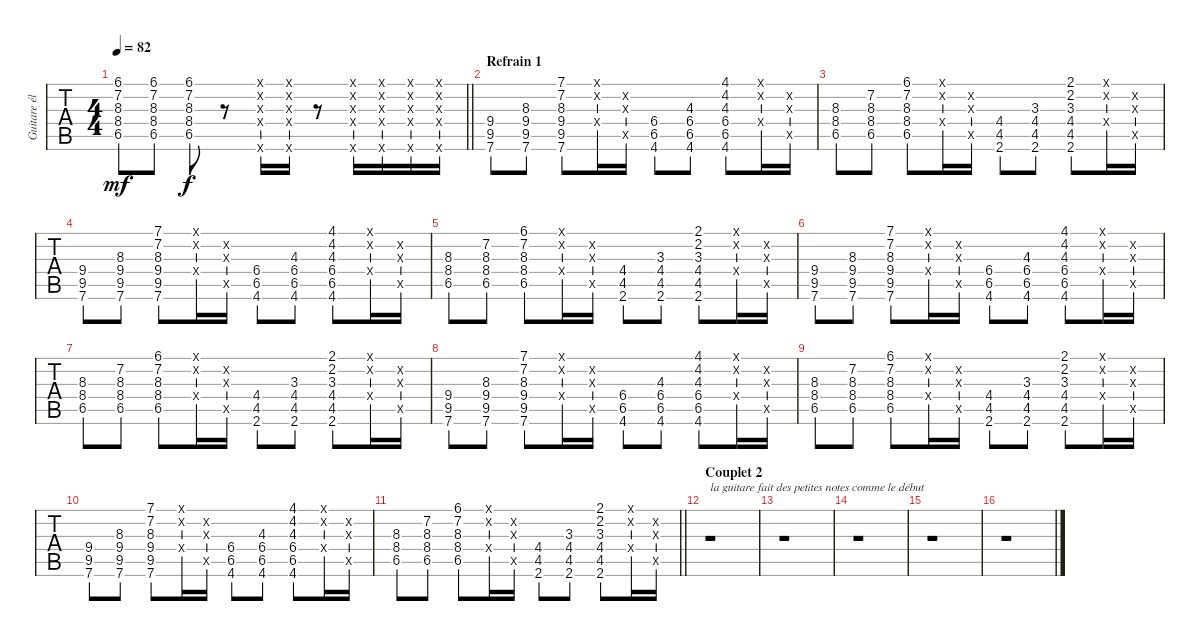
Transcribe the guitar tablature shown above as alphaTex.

\track ("Guitare électrique" "Guitare él") {instrument electricguitarclean}
\staff {tabs}
\tuning (E4 B3 G3 D3 A2 E2) {hide}
\ts (4 4)
\tempo 82
\clef g2
\barLineRight lightlight
\ks c
(6.1 7.2 8.3 8.4 6.5).8{dy mf} (6.1 7.2 8.3 8.4 6.5).8 (6.1 7.2 8.3 8.4 6.5).8{dy f} r.8 (0.1{x} 0.2{x} 0.3{x} 0.4{x} 0.6{x}).16 (0.1{x} 0.2{x} 0.3{x} 0.4{x} 0.6{x}).16 r.8 (0.1{x} 0.2{x} 0.3{x} 0.4{x} 0.6{x}).16 (0.1{x} 0.2{x} 0.3{x} 0.4{x} 0.6{x}).16 (0.1{x} 0.2{x} 0.3{x} 0.4{x} 0.6{x}).16 (0.1{x} 0.2{x} 0.3{x} 0.4{x} 0.6{x}).16 |
\section ("" "Refrain 1")
(9.4 9.5 7.6).8 (8.3 9.4 9.5 7.6).8 (7.1 7.2 8.3 9.4 9.5 7.6).8 (0.1{x} 0.2{x} 0.4{x}).16 (0.2{x} 0.3{x} 0.5{x}).16 (6.4 6.5 4.6).8 (4.3 6.4 6.5 4.6).8 (4.1 4.2 4.3 6.4 6.5 4.6).8 (0.1{x} 0.2{x} 0.4{x}).16 (0.2{x} 0.3{x} 0.5{x}).16 |
(8.3 8.4 6.5).8 (7.2 8.3 8.4 6.5).8 (6.1 7.2 8.3 8.4 6.5).8 (0.1{x} 0.2{x} 0.4{x}).16 (0.2{x} 0.3{x} 0.5{x}).16 (4.4 4.5 2.6).8 (3.3 4.4 4.5 2.6).8 (2.1 2.2 3.3 4.4 4.5 2.6).8 (0.1{x} 0.2{x} 0.4{x}).16 (0.2{x} 0.3{x} 0.5{x}).16 |
(9.4 9.5 7.6).8 (8.3 9.4 9.5 7.6).8 (7.1 7.2 8.3 9.4 9.5 7.6).8 (0.1{x} 0.2{x} 0.4{x}).16 (0.2{x} 0.3{x} 0.5{x}).16 (6.4 6.5 4.6).8 (4.3 6.4 6.5 4.6).8 (4.1 4.2 4.3 6.4 6.5 4.6).8 (0.1{x} 0.2{x} 0.4{x}).16 (0.2{x} 0.3{x} 0.5{x}).16 |
(8.3 8.4 6.5).8 (7.2 8.3 8.4 6.5).8 (6.1 7.2 8.3 8.4 6.5).8 (0.1{x} 0.2{x} 0.4{x}).16 (0.2{x} 0.3{x} 0.5{x}).16 (4.4 4.5 2.6).8 (3.3 4.4 4.5 2.6).8 (2.1 2.2 3.3 4.4 4.5 2.6).8 (0.1{x} 0.2{x} 0.4{x}).16 (0.2{x} 0.3{x} 0.5{x}).16 |
(9.4 9.5 7.6).8 (8.3 9.4 9.5 7.6).8 (7.1 7.2 8.3 9.4 9.5 7.6).8 (0.1{x} 0.2{x} 0.4{x}).16 (0.2{x} 0.3{x} 0.5{x}).16 (6.4 6.5 4.6).8 (4.3 6.4 6.5 4.6).8 (4.1 4.2 4.3 6.4 6.5 4.6).8 (0.1{x} 0.2{x} 0.4{x}).16 (0.2{x} 0.3{x} 0.5{x}).16 |
(8.3 8.4 6.5).8 (7.2 8.3 8.4 6.5).8 (6.1 7.2 8.3 8.4 6.5).8 (0.1{x} 0.2{x} 0.4{x}).16 (0.2{x} 0.3{x} 0.5{x}).16 (4.4 4.5 2.6).8 (3.3 4.4 4.5 2.6).8 (2.1 2.2 3.3 4.4 4.5 2.6).8 (0.1{x} 0.2{x} 0.4{x}).16 (0.2{x} 0.3{x} 0.5{x}).16 |
(9.4 9.5 7.6).8 (8.3 9.4 9.5 7.6).8 (7.1 7.2 8.3 9.4 9.5 7.6).8 (0.1{x} 0.2{x} 0.4{x}).16 (0.2{x} 0.3{x} 0.5{x}).16 (6.4 6.5 4.6).8 (4.3 6.4 6.5 4.6).8 (4.1 4.2 4.3 6.4 6.5 4.6).8 (0.1{x} 0.2{x} 0.4{x}).16 (0.2{x} 0.3{x} 0.5{x}).16 |
(8.3 8.4 6.5).8 (7.2 8.3 8.4 6.5).8 (6.1 7.2 8.3 8.4 6.5).8 (0.1{x} 0.2{x} 0.4{x}).16 (0.2{x} 0.3{x} 0.5{x}).16 (4.4 4.5 2.6).8 (3.3 4.4 4.5 2.6).8 (2.1 2.2 3.3 4.4 4.5 2.6).8 (0.1{x} 0.2{x} 0.4{x}).16 (0.2{x} 0.3{x} 0.5{x}).16 |
(9.4 9.5 7.6).8 (8.3 9.4 9.5 7.6).8 (7.1 7.2 8.3 9.4 9.5 7.6).8 (0.1{x} 0.2{x} 0.4{x}).16 (0.2{x} 0.3{x} 0.5{x}).16 (6.4 6.5 4.6).8 (4.3 6.4 6.5 4.6).8 (4.1 4.2 4.3 6.4 6.5 4.6).8 (0.1{x} 0.2{x} 0.4{x}).16 (0.2{x} 0.3{x} 0.5{x}).16 |
\barLineRight lightlight
(8.3 8.4 6.5).8 (7.2 8.3 8.4 6.5).8 (6.1 7.2 8.3 8.4 6.5).8 (0.1{x} 0.2{x} 0.4{x}).16 (0.2{x} 0.3{x} 0.5{x}).16 (4.4 4.5 2.6).8 (3.3 4.4 4.5 2.6).8 (2.1 2.2 3.3 4.4 4.5 2.6).8 (0.1{x} 0.2{x} 0.4{x}).16 (0.2{x} 0.3{x} 0.5{x}).16 |
\section ("" "Couplet 2")
r.1{txt "la guitare fait des petites notes comme le début"} |
r.1 |
r.1 |
r.1 |
r.1
